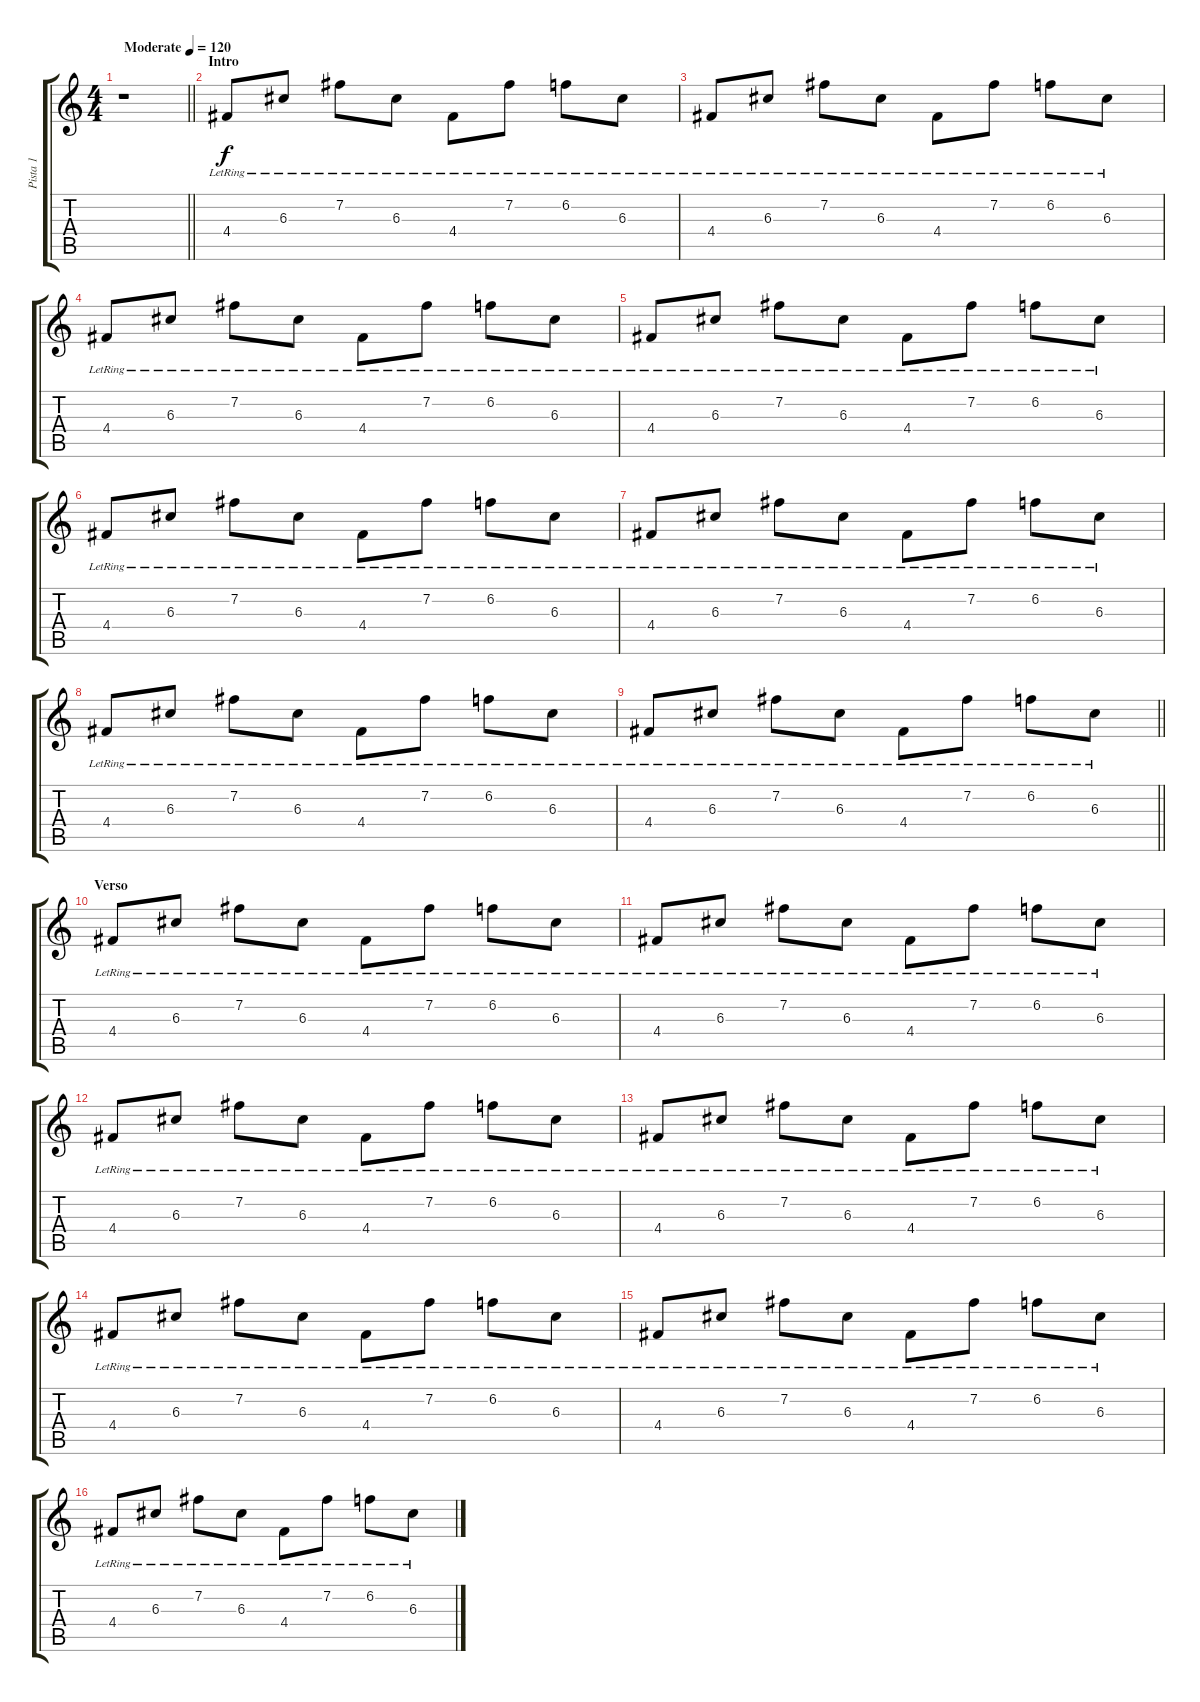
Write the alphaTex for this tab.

\track ("Pista 1" "Pista 1") {instrument overdrivenguitar}
\staff {score tabs}
\tuning (E4 B3 G3 D3 A2 E2) {hide}
\ts (4 4)
\tempo (120 "Moderate")
\clef g2
\barLineRight lightlight
\ks c
r.1{dy f instrument overdrivenguitar} |
\section ("" "Intro")
4.4{lr}.8{volume 16 instrument electricguitarclean} 6.3{lr}.8 7.2{lr}.8 6.3{lr}.8 4.4{lr}.8 7.2{lr}.8 6.2{lr}.8 6.3{lr}.8 |
4.4{lr}.8 6.3{lr}.8 7.2{lr}.8 6.3{lr}.8 4.4{lr}.8 7.2{lr}.8 6.2{lr}.8 6.3{lr}.8 |
4.4{lr}.8 6.3{lr}.8 7.2{lr}.8 6.3{lr}.8 4.4{lr}.8 7.2{lr}.8 6.2{lr}.8 6.3{lr}.8 |
4.4{lr}.8 6.3{lr}.8 7.2{lr}.8 6.3{lr}.8 4.4{lr}.8 7.2{lr}.8 6.2{lr}.8 6.3{lr}.8 |
4.4{lr}.8 6.3{lr}.8 7.2{lr}.8 6.3{lr}.8 4.4{lr}.8 7.2{lr}.8 6.2{lr}.8 6.3{lr}.8 |
4.4{lr}.8 6.3{lr}.8 7.2{lr}.8 6.3{lr}.8 4.4{lr}.8 7.2{lr}.8 6.2{lr}.8 6.3{lr}.8 |
4.4{lr}.8 6.3{lr}.8 7.2{lr}.8 6.3{lr}.8 4.4{lr}.8 7.2{lr}.8 6.2{lr}.8 6.3{lr}.8 |
\barLineRight lightlight
4.4{lr}.8 6.3{lr}.8 7.2{lr}.8 6.3{lr}.8 4.4{lr}.8 7.2{lr}.8 6.2{lr}.8 6.3{lr}.8 |
\section ("" "Verso")
4.4{lr}.8 6.3{lr}.8 7.2{lr}.8 6.3{lr}.8 4.4{lr}.8 7.2{lr}.8 6.2{lr}.8 6.3{lr}.8 |
4.4{lr}.8 6.3{lr}.8 7.2{lr}.8 6.3{lr}.8 4.4{lr}.8 7.2{lr}.8 6.2{lr}.8 6.3{lr}.8 |
4.4{lr}.8 6.3{lr}.8 7.2{lr}.8 6.3{lr}.8 4.4{lr}.8 7.2{lr}.8 6.2{lr}.8 6.3{lr}.8 |
4.4{lr}.8 6.3{lr}.8 7.2{lr}.8 6.3{lr}.8 4.4{lr}.8 7.2{lr}.8 6.2{lr}.8 6.3{lr}.8 |
4.4{lr}.8 6.3{lr}.8 7.2{lr}.8 6.3{lr}.8 4.4{lr}.8 7.2{lr}.8 6.2{lr}.8 6.3{lr}.8 |
4.4{lr}.8 6.3{lr}.8 7.2{lr}.8 6.3{lr}.8 4.4{lr}.8 7.2{lr}.8 6.2{lr}.8 6.3{lr}.8 |
4.4{lr}.8 6.3{lr}.8 7.2{lr}.8 6.3{lr}.8 4.4{lr}.8 7.2{lr}.8 6.2{lr}.8 6.3{lr}.8
